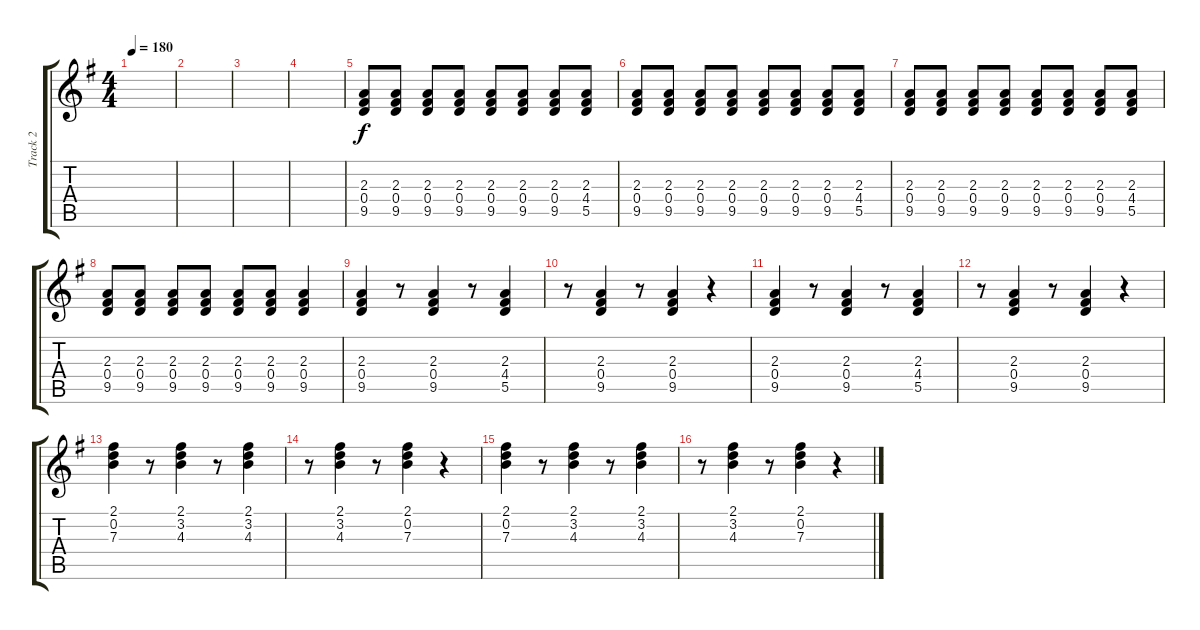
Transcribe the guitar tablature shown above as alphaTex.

\track ("Track 2" "Track 2") {instrument distortionguitar}
\staff {score tabs}
\tuning (E4 B3 G3 D3 A2 E2) {hide}
\ts (4 4)
\tempo 180
\clef g2
\ks g
|
|
|
|
(2.3 0.4 9.5).8 (2.3 0.4 9.5).8 (2.3 0.4 9.5).8 (2.3 0.4 9.5).8 (2.3 0.4 9.5).8 (2.3 0.4 9.5).8 (2.3 0.4 9.5).8 (2.3 4.4 5.5).8 |
(2.3 0.4 9.5).8 (2.3 0.4 9.5).8 (2.3 0.4 9.5).8 (2.3 0.4 9.5).8 (2.3 0.4 9.5).8 (2.3 0.4 9.5).8 (2.3 0.4 9.5).8 (2.3 4.4 5.5).8 |
(2.3 0.4 9.5).8 (2.3 0.4 9.5).8 (2.3 0.4 9.5).8 (2.3 0.4 9.5).8 (2.3 0.4 9.5).8 (2.3 0.4 9.5).8 (2.3 0.4 9.5).8 (2.3 4.4 5.5).8 |
(2.3 0.4 9.5).8 (2.3 0.4 9.5).8 (2.3 0.4 9.5).8 (2.3 0.4 9.5).8 (2.3 0.4 9.5).8 (2.3 0.4 9.5).8 (2.3 0.4 9.5).4 |
(2.3 0.4 9.5).4 r.8 (2.3 0.4 9.5).4 r.8 (2.3 4.4 5.5).4 |
r.8 (2.3 0.4 9.5).4 r.8 (2.3 0.4 9.5).4 r.4 |
(2.3 0.4 9.5).4 r.8 (2.3 0.4 9.5).4 r.8 (2.3 4.4 5.5).4 |
r.8 (2.3 0.4 9.5).4 r.8 (2.3 0.4 9.5).4 r.4 |
(2.1 0.2 7.3).4 r.8 (2.1 3.2 4.3).4 r.8 (2.1 3.2 4.3).4 |
r.8 (2.1 3.2 4.3).4 r.8 (2.1 0.2 7.3).4 r.4 |
(2.1 0.2 7.3).4 r.8 (2.1 3.2 4.3).4 r.8 (2.1 3.2 4.3).4 |
r.8 (2.1 3.2 4.3).4 r.8 (2.1 0.2 7.3).4 r.4
